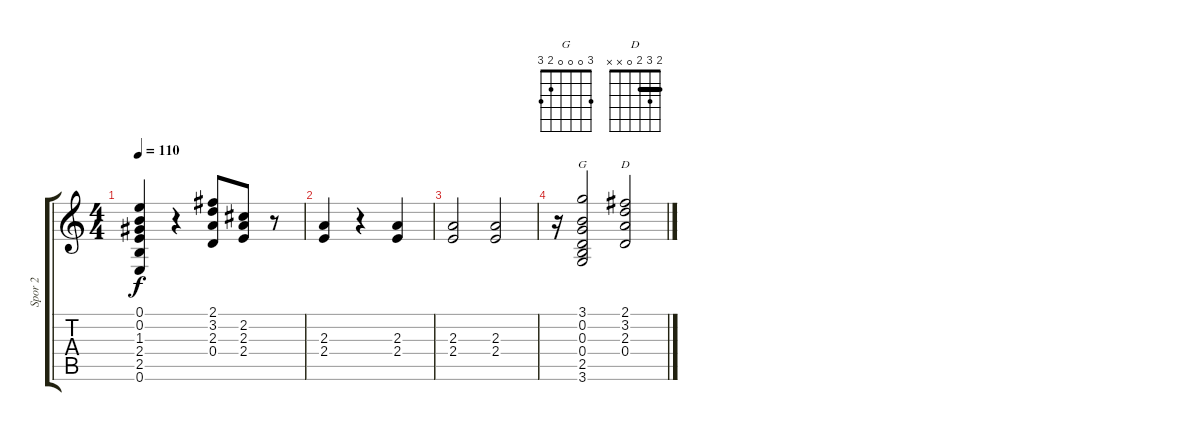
\track ("Spor 2" "Spor 2") {instrument electricguitarjazz}
\staff {score tabs}
\tuning (E4 B3 G3 D3 A2 E2) {hide}
\chord ("G" 3 0 0 0 2 3)
\chord ("D" 2 3 2 0 x x) {barre 2}
\ts (4 4)
\tempo 110
\clef g2
\ks c
(0.1 0.2 1.3 2.4 2.5 0.6).4{dy f} r.4 (2.1 3.2 2.3 0.4).8 (2.2 2.3 2.4).8 r.8 |
(2.3 2.4).4 r.4 (2.3 2.4).4 |
(2.3 2.4).2 (2.3 2.4).2 |
r.16 (3.1 0.2 0.3 0.4 2.5 3.6).2{ch "G"} (2.1 3.2 2.3 0.4).2{ch "D"}
